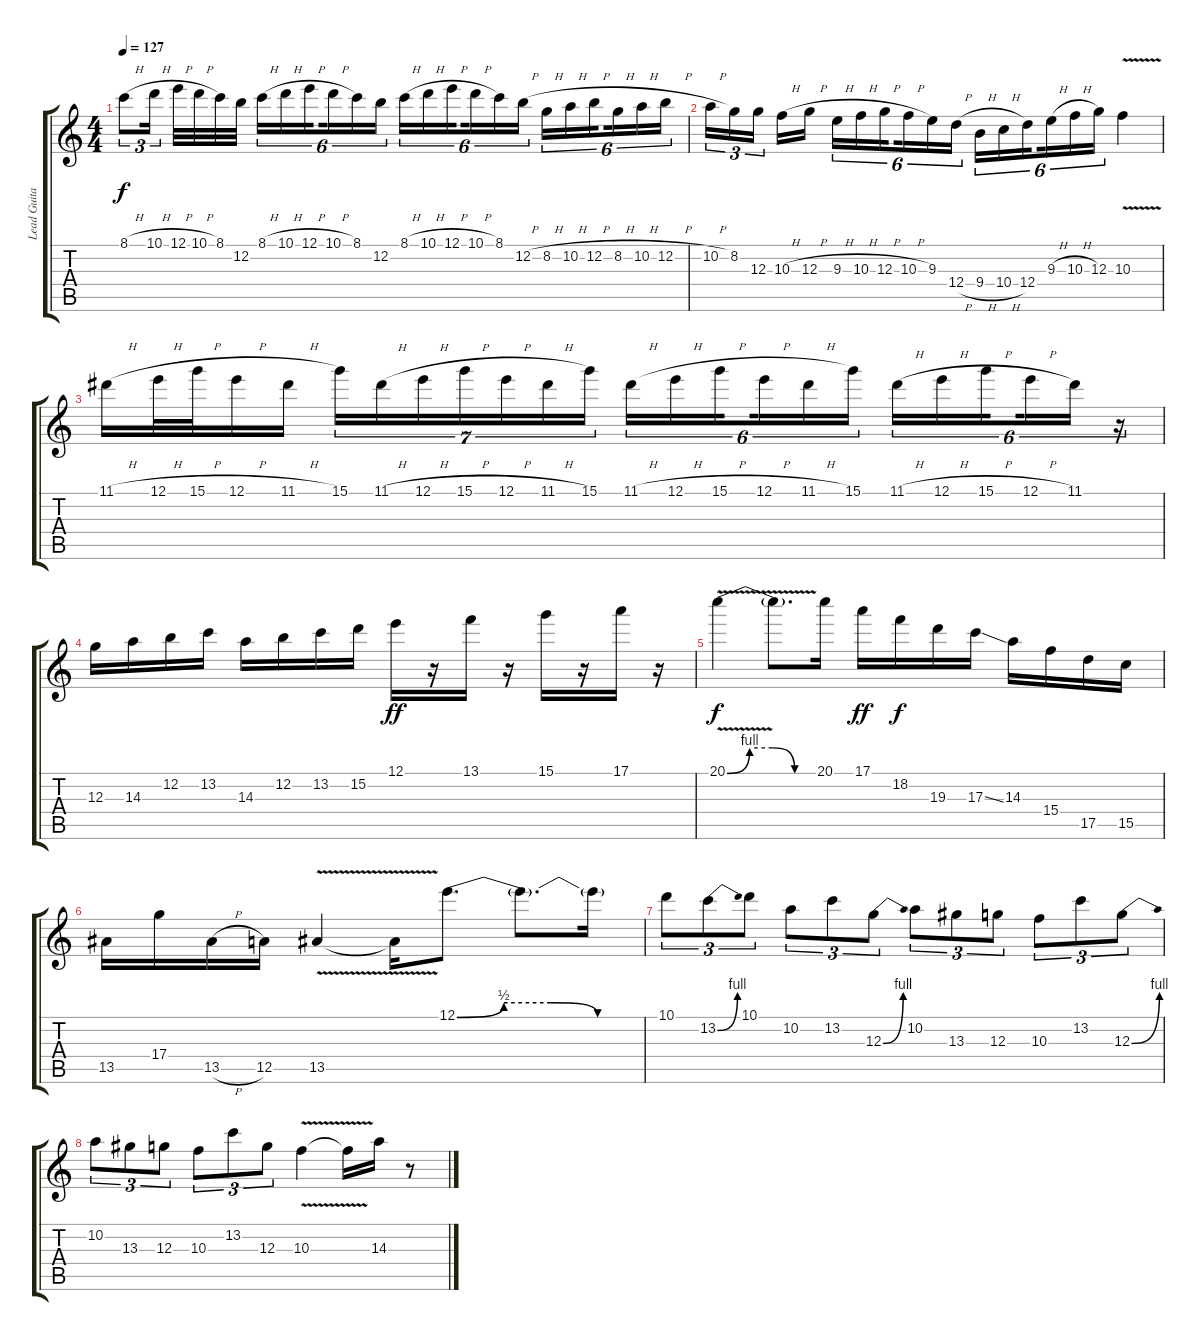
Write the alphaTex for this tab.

\track ("Lead Guitar" "Lead Guita") {instrument distortionguitar}
\staff {score tabs}
\tuning (E4 B3 G3 D3 A2 E2) {hide}
\ts (4 4)
\tempo 127
\clef g2
\ks c
8.1{h}.8{tu (3 2) dy f} 10.1{h}.16{tu (3 2) beam splitsecondary} 12.1{h}.32 10.1{h}.32 8.1.32 12.2.32 8.1{h}.16{tu (6 4)} 10.1{h}.16{tu (6 4)} 12.1{h}.16{tu (6 4) beam splitsecondary} 10.1{h}.16{tu (6 4)} 8.1.16{tu (6 4)} 12.2.16{tu (6 4)} 8.1{h}.16{tu (6 4)} 10.1{h}.16{tu (6 4)} 12.1{h}.16{tu (6 4) beam splitsecondary} 10.1{h}.16{tu (6 4)} 8.1.16{tu (6 4)} 12.2{h}.16{tu (6 4)} 8.2{h}.16{tu (6 4)} 10.2{h}.16{tu (6 4)} 12.2{h}.16{tu (6 4) beam splitsecondary} 8.2{h}.16{tu (6 4)} 10.2{h}.16{tu (6 4)} 12.2{h}.16{tu (6 4)} |
10.2{h}.16{tu (3 2)} 8.2.16{tu (3 2)} 12.3.16{tu (3 2) beam splitsecondary} 10.3{h}.16 12.3{h}.16 9.3{h}.16{tu (6 4)} 10.3{h}.16{tu (6 4)} 12.3{h}.16{tu (6 4) beam splitsecondary} 10.3{h}.16{tu (6 4)} 9.3.16{tu (6 4)} 12.4{h}.16{tu (6 4)} 9.4{h}.16{tu (6 4)} 10.4{h}.16{tu (6 4)} 12.4.16{tu (6 4) beam splitsecondary} 9.3{h}.16{tu (6 4)} 10.3{h}.16{tu (6 4)} 12.3.16{tu (6 4)} 10.3{v}.4 |
11.1{h}.16 12.1{h}.32 15.1{h}.32 12.1{h}.16 11.1{h}.16 15.1.16{tu (7 4)} 11.1{h}.16{tu (7 4)} 12.1{h}.16{tu (7 4)} 15.1{h}.16{tu (7 4)} 12.1{h}.16{tu (7 4)} 11.1{h}.16{tu (7 4)} 15.1.16{tu (7 4)} 11.1{h}.16{tu (6 4)} 12.1{h}.16{tu (6 4)} 15.1{h}.16{tu (6 4) beam splitsecondary} 12.1{h}.16{tu (6 4)} 11.1{h}.16{tu (6 4)} 15.1.16{tu (6 4)} 11.1{h}.16{tu (6 4)} 12.1{h}.16{tu (6 4)} 15.1{h}.16{tu (6 4) beam splitsecondary} 12.1{h}.16{tu (6 4)} 11.1.16{tu (6 4)} r.16{tu (6 4)} |
12.3.16 14.3.16 12.2.16 13.2.16 14.3.16 12.2.16 13.2.16 15.2.16 12.1.16{dy ff} r.16 13.1.16 r.16 15.1.16 r.16 17.1.16 r.16 |
20.1{be (custom 0 0 15 4 30 4 45 0 60 0) v}.4{dy f} 20.1{t}.8{d} 20.1.16 17.1.16{dy ff} 18.2.16{dy f} 19.3.16 17.3{ss}.16 14.3.16 15.4.16 17.5.16 15.5.16 |
13.5.16 17.4.16 13.5{h}.16 12.5.16 13.5{v}.4 13.5{t}.16 12.1{be (custom 0 0 15 2 30 2 45 0 60 0)}.8{d} 12.1{t}.8{d} 12.1{t}.16 |
10.1.8{tu (3 2)} 13.2{be (bend 0 0 60 4)}.8{tu (3 2)} 10.1.8{tu (3 2)} 10.2.8{tu (3 2)} 13.2.8{tu (3 2)} 12.3{be (bend 0 0 60 4)}.8{tu (3 2)} 10.2.8{tu (3 2)} 13.3.8{tu (3 2)} 12.3.8{tu (3 2)} 10.3.8{tu (3 2)} 13.2.8{tu (3 2)} 12.3{be (bend 0 0 60 4)}.8{tu (3 2)} |
10.2.8{tu (3 2)} 13.3.8{tu (3 2)} 12.3.8{tu (3 2)} 10.3.8{tu (3 2)} 13.2.8{tu (3 2)} 12.3.8{tu (3 2)} 10.3{v}.4 10.3{t}.16 14.3.16 r.8
